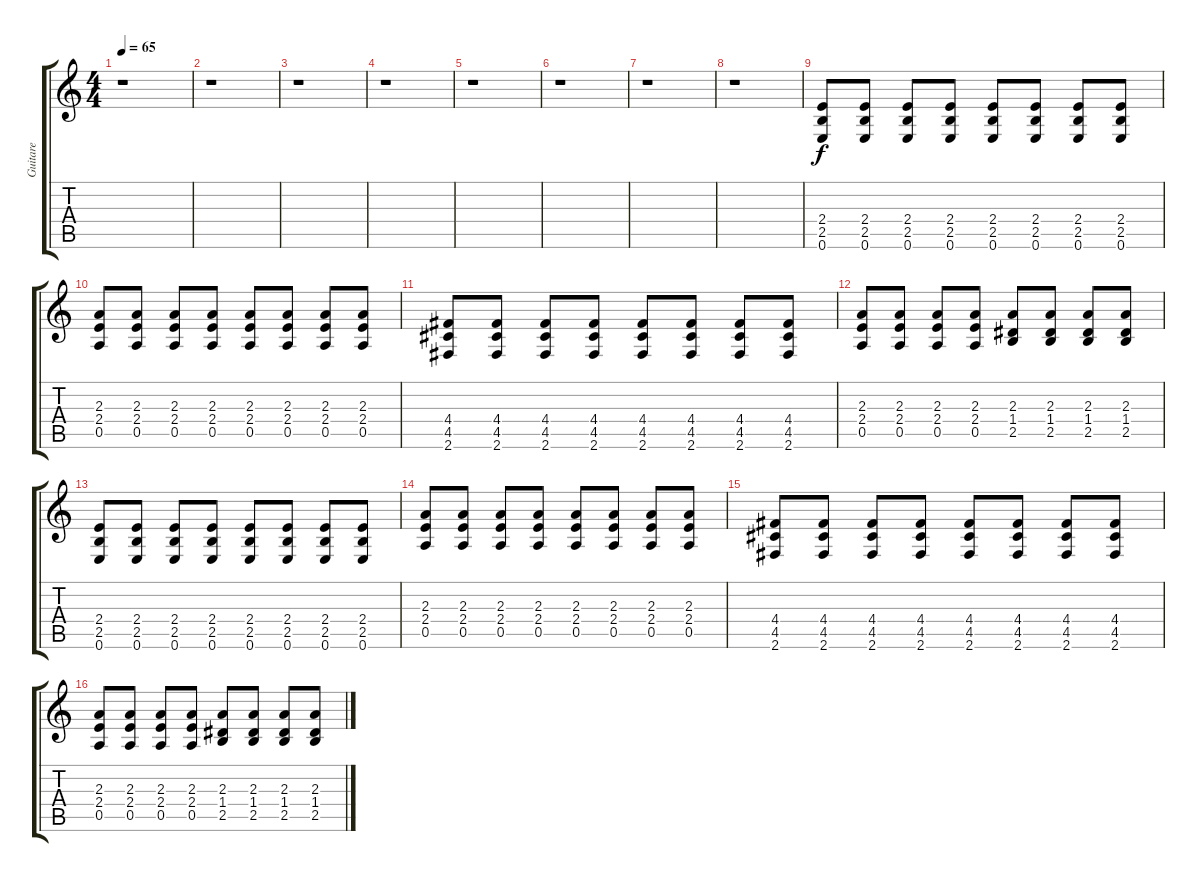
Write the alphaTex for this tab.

\track ("Guitare" "Guitare") {instrument overdrivenguitar}
\staff {score tabs}
\tuning (E4 B3 G3 D3 A2 E2) {hide}
\ts (4 4)
\tempo 65
\clef g2
\ks c
r.1{dy f instrument overdrivenguitar} |
r.1 |
r.1 |
r.1 |
r.1 |
r.1 |
r.1 |
r.1 |
(2.4 2.5 0.6).8 (2.4 2.5 0.6).8 (2.4 2.5 0.6).8 (2.4 2.5 0.6).8 (2.4 2.5 0.6).8 (2.4 2.5 0.6).8 (2.4 2.5 0.6).8 (2.4 2.5 0.6).8 |
(2.3 2.4 0.5).8 (2.3 2.4 0.5).8 (2.3 2.4 0.5).8 (2.3 2.4 0.5).8 (2.3 2.4 0.5).8 (2.3 2.4 0.5).8 (2.3 2.4 0.5).8 (2.3 2.4 0.5).8 |
(4.4 4.5 2.6).8 (4.4 4.5 2.6).8 (4.4 4.5 2.6).8 (4.4 4.5 2.6).8 (4.4 4.5 2.6).8 (4.4 4.5 2.6).8 (4.4 4.5 2.6).8 (4.4 4.5 2.6).8 |
(2.3 2.4 0.5).8 (2.3 2.4 0.5).8 (2.3 2.4 0.5).8 (2.3 2.4 0.5).8 (2.3 1.4 2.5).8 (2.3 1.4 2.5).8 (2.3 1.4 2.5).8 (2.3 1.4 2.5).8 |
(2.4 2.5 0.6).8 (2.4 2.5 0.6).8 (2.4 2.5 0.6).8 (2.4 2.5 0.6).8 (2.4 2.5 0.6).8 (2.4 2.5 0.6).8 (2.4 2.5 0.6).8 (2.4 2.5 0.6).8 |
(2.3 2.4 0.5).8 (2.3 2.4 0.5).8 (2.3 2.4 0.5).8 (2.3 2.4 0.5).8 (2.3 2.4 0.5).8 (2.3 2.4 0.5).8 (2.3 2.4 0.5).8 (2.3 2.4 0.5).8 |
(4.4 4.5 2.6).8 (4.4 4.5 2.6).8 (4.4 4.5 2.6).8 (4.4 4.5 2.6).8 (4.4 4.5 2.6).8 (4.4 4.5 2.6).8 (4.4 4.5 2.6).8 (4.4 4.5 2.6).8 |
(2.3 2.4 0.5).8 (2.3 2.4 0.5).8 (2.3 2.4 0.5).8 (2.3 2.4 0.5).8 (2.3 1.4 2.5).8 (2.3 1.4 2.5).8 (2.3 1.4 2.5).8 (2.3 1.4 2.5).8
